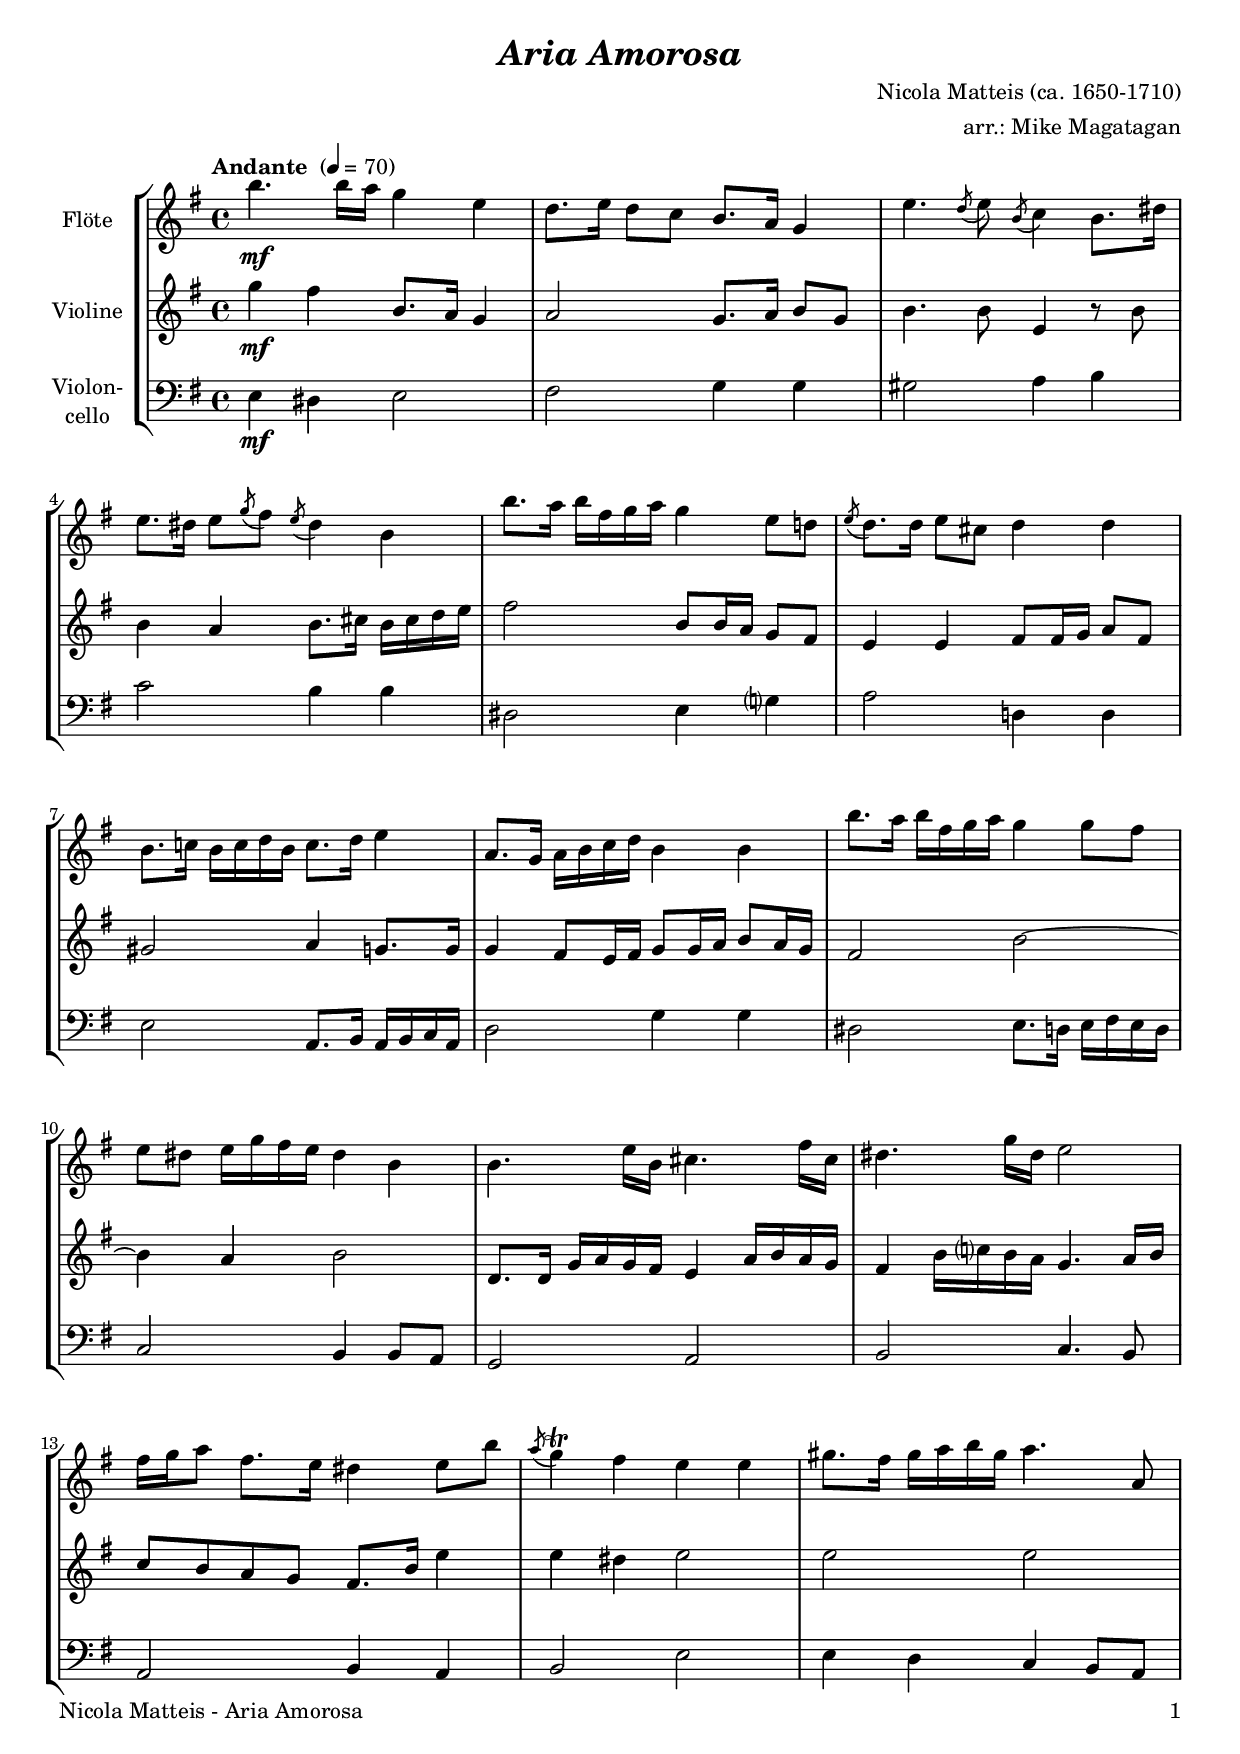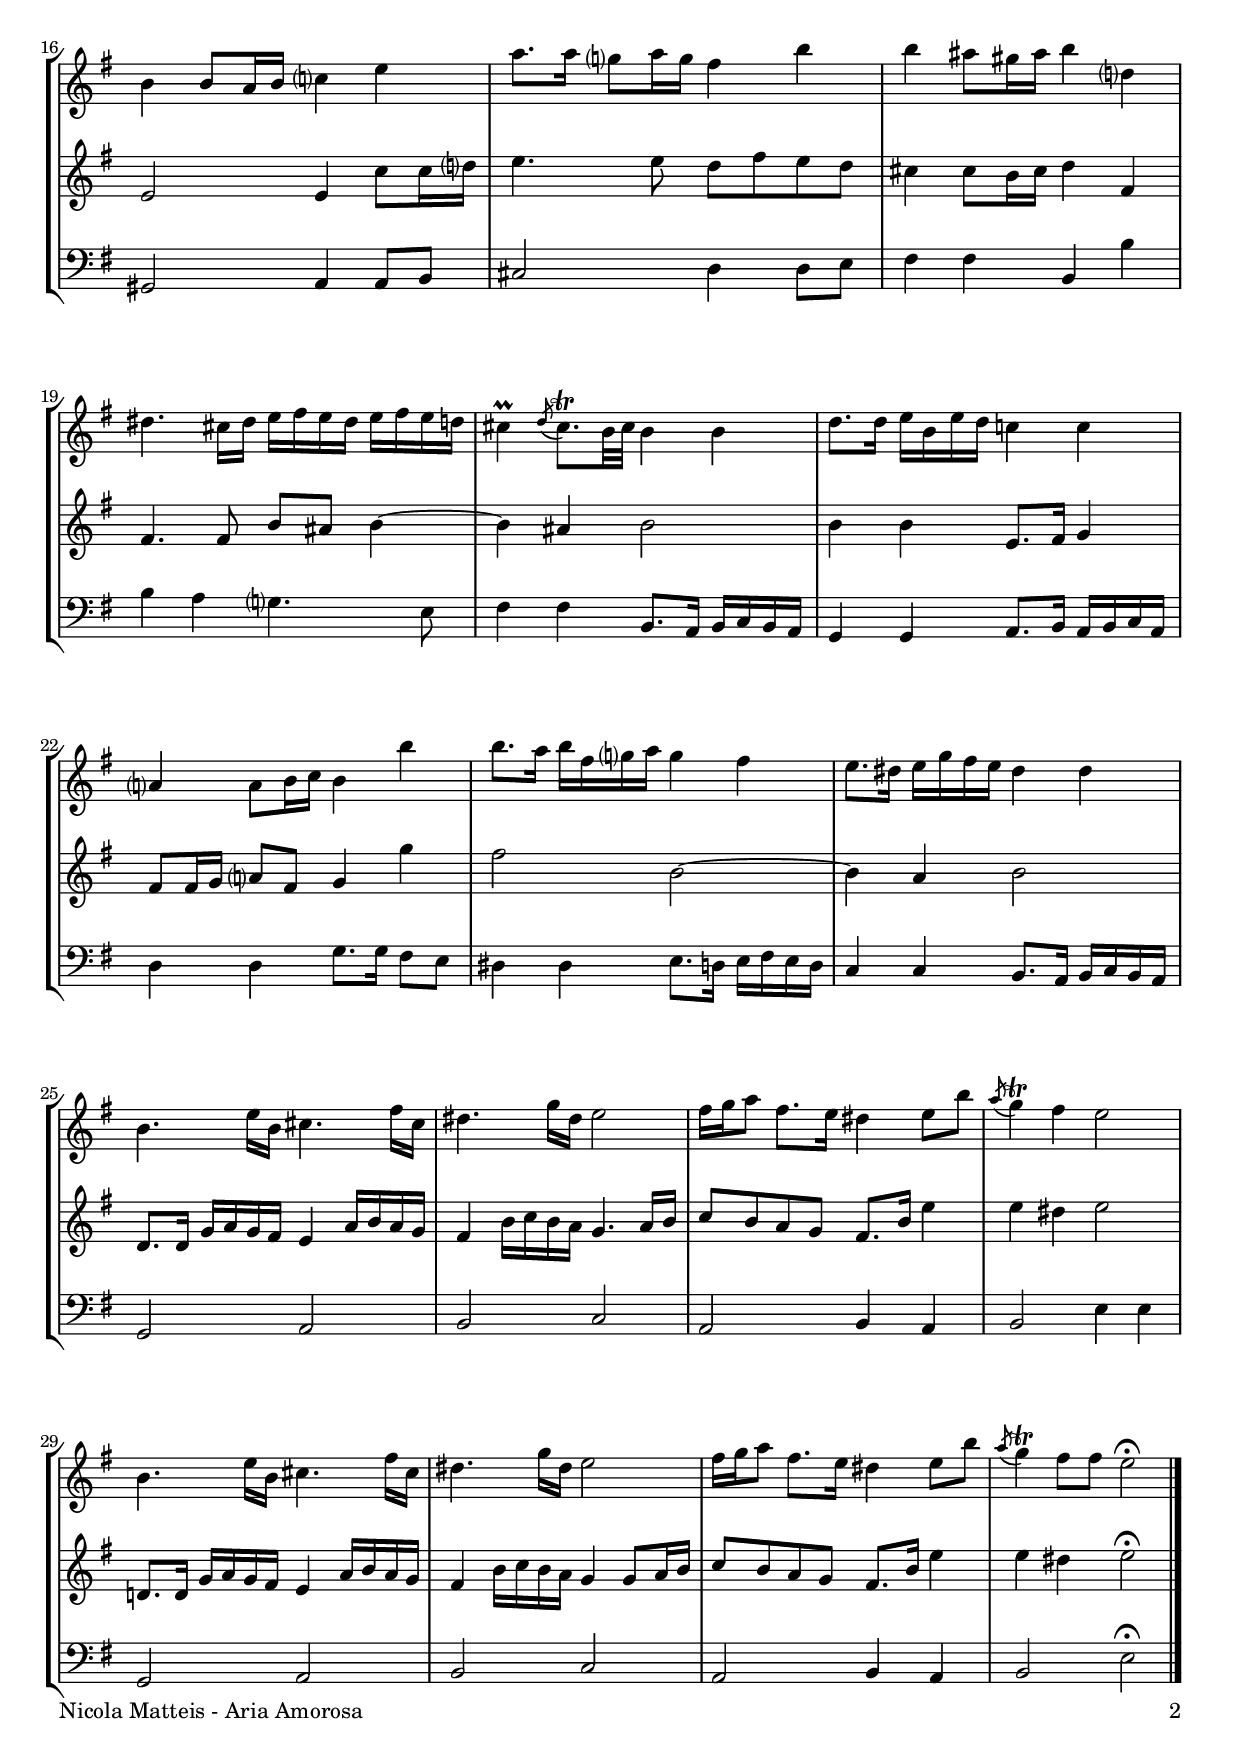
\version "2.24.4"
\include "deutsch.ly"

#(set-global-staff-size 19)

\header {
  title     = \markup \bold \italic "Aria Amorosa"
  composer  = "Nicola Matteis (ca. 1650-1710)"
  arranger  = "arr.: Mike Magatagan"
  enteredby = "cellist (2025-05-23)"
%  piece     = ""
}

voiceconsts = {
  \key e \minor
  \time 4/4
  \clef "treble"
%  \numericTimeSignature
  \compressEmptyMeasures
  % Set default beaming for all staves
%  \set Timing.beamExceptions = #'()
%  \set Timing.baseMoment     = #(ly:make-moment 1 4)
%  \set Timing.beatStructure  = #'(1 1 1)
  \tempo "Andante " 4=70
}

mifl = "flute"
mist = "string ensemble 1"
mivl = "violin"
miba = "cello"
mipz = "pizzicato strings"

rit = \mark \markup \box \italic "rit."

va = \relative c''' {
  \voiceconsts

  h4.\mf h16 a g4 e
  d8. e16 d8 c h8. a16 g4
  e'4. \acciaccatura d8 e \acciaccatura h c4 h8. dis16
  e8. dis16 e8 \acciaccatura g fis \acciaccatura e dis4 h
  h'8. a16 h fis g a g4 e8 d!

  \acciaccatura e d8. d16 e8 cis d4 d
  h8. c!16 h c d h c8. d16 e4
  a,8. g16 a h c d h4 h
  h'8. a16 h fis g a g4 g8 fis

  e dis e16 g fis e dis4 h
  h4. e16 h cis4. fis16 cis
  dis4. g16 dis e2
  fis16 g a8 fis8. e16 dis4 e8 h'
  \acciaccatura a8 g4\trill fis e e

  gis8. fis16 gis a h gis a4. a,8
  h4 h8 a16 h c?4 e
  a8. a16 g?8 a16 g fis4 h
  h ais8 gis16 ais h4 d,?

  dis4. cis16 dis e fis e dis e fis e d
  cis4\prall \acciaccatura d8 cis8.\trill h32 cis h4 h
  d8. d16 e h e d c!4 c
  a? a8 h16 c h4 h'
  h8. a16 h fis g? a g4 fis

  e8. dis16 e g fis e dis4 dis
  h4. e16 h cis4. fis16 cis
  dis4. g16 dis e2
  fis16 g a8 fis8. e16 dis4 e8 h'
  \acciaccatura a g4\trill fis e2

  h4. e16 h cis4. fis16 cis
  dis4. g16 dis e2
  fis16 g a8 fis8. e16 dis4 e8 h'
  \acciaccatura a g4\trill fis8 fis e2\fermata \bar "|."
}

vb = \relative c''' {
  \voiceconsts

  g4\mf fis h,8. a16 g4
  a2 g8. a16 h8 g
  h4. h8 e,4 r8 h'
  h4 a h8. cis16 h cis d e

  fis2 h,8 h16 a g8 fis
  e4 e fis8 fis16 g a8 fis
  gis2 a4 g8. g16
  g4 fis8 e16 fis g8 g16 a h8 a16 g

  fis2 h~
  h4 a h2
  d,8. d16 g a g fis e4 a16 h a g
  fis4 h16 c? h a g4. a16 h

  c8 h a g fis8. h16 e4
  e dis e2
  e e
  e, e4 c'8 c16 d?
  e4. e8 d fis e d

  cis4 cis8 h16 cis d4 fis,
  fis4. fis8 h ais h4~
  h ais h2
  h4 h e,8. fis16 g4

  fis8 fis16 g a?8 fis g4 g'
  fis2 h,~
  h4 a h2
  d,8. d16 g a g fis e4 a16 h a g

  fis4 h16 c h a g4. a16 h
  c8 h a g fis8. h16 e4
  e dis e2
  d,!8. d16 g a g fis e4 a16 h a g

  fis4 h16 c h a g4 g8 a16 h
  c8 h a g fis8. h16 e4
  e dis e2\fermata \bar "|."
}

vc = \relative c {
  \voiceconsts
  \clef "bass"

  e4\mf dis e2
  fis g4 g
  gis2 a4 h
  c2 h4 h
  dis,2 e4 g?
  a2 d,!4 d

  e2 a,8. h16 a h c a
  d2 g4 g
  dis2 e8. d16 e fis e d
  c2 h4 h8 a
  g2 a

  h c4. h8
  a2 h4 a
  h2 e
  e4 d c h8 a
  gis2 a4 a8 h
  cis2 d4 d8 e

  fis4 fis h, h'
  h a g?4. e8
  fis4 fis h,8. a16 h c h a
  g4 g a8. h16 a h c a

  d4 d g8. g16 fis8 e
  dis4 dis e8. d16 e fis e d
  c4 c h8. a16 h c h a
  g2 a

  h c
  a h4 a
  h2 e4 e
  g,2 a
  h c
  a h4 a
  h2 e\fermata \bar "|."
}


music = \new StaffGroup <<
      \new Staff {
	\set Staff.midiInstrument = \mifl
	\set Staff.instrumentName = \markup \center-column { "Flöte" }
	\transpose e e { \va }
      }

      \new Staff {
	\set Staff.midiInstrument = \mivl
	\set Staff.instrumentName = \markup \center-column { "Violine" }
	\transpose e e { \vb }
      }

      \new Staff {
	\set Staff.midiInstrument = \miba
	\set Staff.instrumentName = \markup \center-column { "Violon-" "cello" }
	\transpose e e { \vc }
      }
>>

\book {
   \paper {
    print-page-number = ##t
    print-first-page-number = ##t
    ragged-last-bottom = ##f
    oddHeaderMarkup = \markup \null
    evenHeaderMarkup = \markup \null
    oddFooterMarkup = \markup {
      \fill-line {
        \if \should-print-page-number
        "Nicola Matteis - Aria Amorosa" \fromproperty #'page:page-number-string
      }
    }
    evenFooterMarkup = \oddFooterMarkup
  } \score {
    \music
    \layout {}
  }

  \score {
    \unfoldRepeats \music

    \midi {
      \context {
        \Score
      }
    }
  }
}